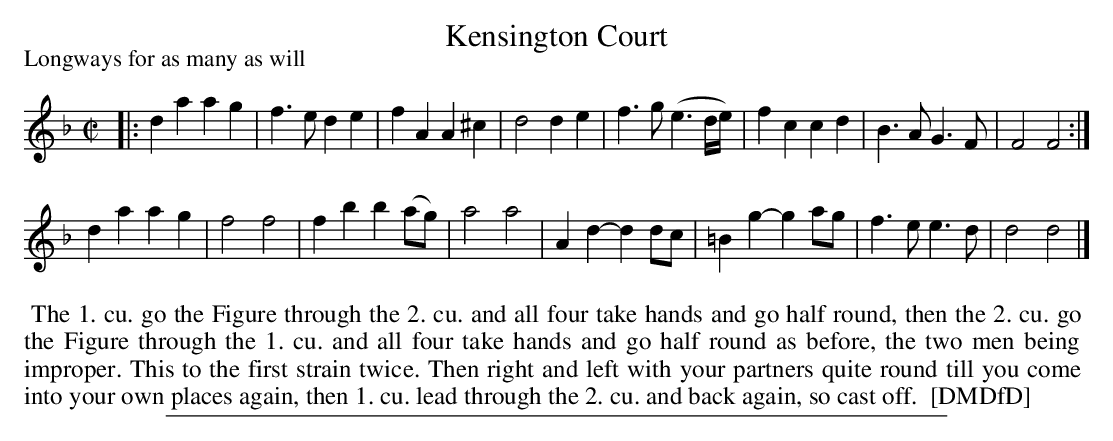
X:1
T: Kensington Court
P: Longways for as many as will
M: C|
L: 1/8
K: Dm
|:\
d2a2 a2g2 | f3e d2e2 | f2A2 A2^c2 | d4 d2e2 |\
f3g (e3d/e/) | f2c2 c2d2 | B3A G3F | F4 F4 :|
d2a2 a2g2 | f4 f4 | f2b2 b2(ag) | a4 a4 |\
A2d2- d2dc | =B2g2- g2ag | f3e e3d | d4 d4 |]
